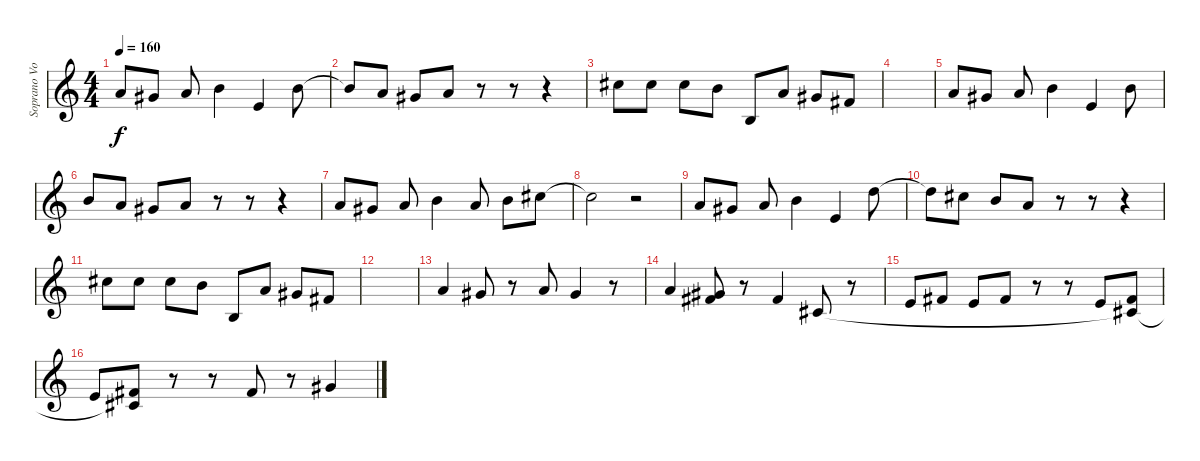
\track ("Soprano Voice" "Soprano Vo") {instrument voiceoohs}
\staff {score}
\tuning (E4 B3 G3 D3 A2 E2 B1) {hide}
\ts (4 4)
\tempo 160
\clef g2
\ks c
5.1.8{dy f} 4.1.8 5.1.8 7.1.4 0.1.4 7.1.8 |
7.1{t}.8 5.1.8 4.1.8 5.1.8 r.8 r.8 r.4 |
9.1.8 9.1.8 9.1.8 7.1.8 0.2.8 5.1.8 4.1.8 2.1.8 |
|
5.1.8 4.1.8 5.1.8 7.1.4 0.1.4 7.1.8 |
7.1.8 5.1.8 4.1.8 5.1.8 r.8 r.8 r.4 |
5.1.8 4.1.8 5.1.8 7.1.4 5.1.8 7.1.8 9.1.8 |
9.1{t}.2 r.2 |
5.1.8 4.1.8 5.1.8 7.1.4 0.1.4 10.1.8 |
10.1{t}.8 9.1.8 7.1.8 5.1.8 r.8 r.8 r.4 |
9.1.8 9.1.8 9.1.8 7.1.8 0.2.8 5.1.8 4.1.8 2.1.8 |
|
5.1.4 4.1.8 r.8 5.1.8 4.1.4 r.8 |
5.1.4 (4.1 7.2).8 r.8 2.1.4 2.2.8 r.8 |
0.1.8 2.1.8 0.1.8 2.1.8 r.8 r.8 0.1.8 (2.1 2.2{t}).8 |
0.1.8 (2.1 2.2{t}).8 r.8 r.8 2.1.8 r.8 4.1.4
